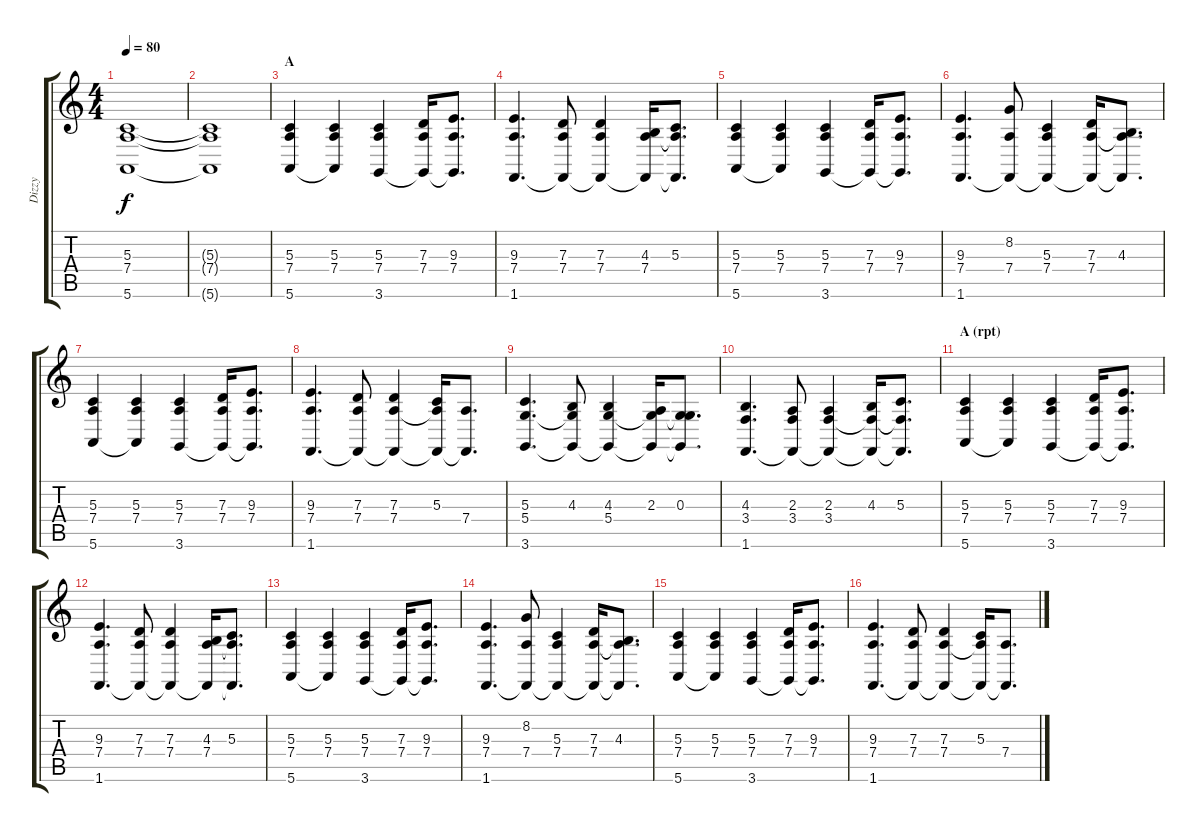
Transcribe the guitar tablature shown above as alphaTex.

\track ("Dizzy" "Dizzy") {instrument frenchhorn}
\staff {score tabs}
\tuning (E4 B3 G3 D3 A2 E2) {hide}
\ts (4 4)
\tempo 80
\clef g2
\ks c
(5.3 7.4 5.6).1{dy f} |
(5.3{t} 7.4{t} 5.6{t}).1 |
\section ("" "A")
(5.3 7.4 5.6).4 (5.3 7.4 5.6{t}).4 (5.3 7.4 3.6).4 (7.3 7.4 3.6{t}).16 (9.3 7.4 3.6{t}).8{d} |
(9.3 7.4 1.6).4{d} (7.3 7.4 1.6{t}).8 (7.3 7.4 1.6{t}).4 (4.3 7.4 1.6{t}).16 (5.3 7.4{t} 1.6{t}).8{d} |
(5.3 7.4 5.6).4 (5.3 7.4 5.6{t}).4 (5.3 7.4 3.6).4 (7.3 7.4 3.6{t}).16 (9.3 7.4 3.6{t}).8{d} |
(9.3 7.4 1.6).4{d} (8.2 7.4 1.6{t}).8 (5.3 7.4 1.6{t}).4 (7.3 7.4 1.6{t}).16 (4.3 7.4{t} 1.6{t}).8{d} |
(5.3 7.4 5.6).4 (5.3 7.4 5.6{t}).4 (5.3 7.4 3.6).4 (7.3 7.4 3.6{t}).16 (9.3 7.4 3.6{t}).8{d} |
(9.3 7.4 1.6).4{d} (7.3 7.4 1.6{t}).8 (7.3 7.4 1.6{t}).4 (5.3 7.4{t} 1.6{t}).16 (7.4 1.6{t}).8{d} |
(5.3 5.4 3.6).4{d} (4.3 5.4{t} 3.6{t}).8 (4.3 5.4 3.6{t}).4 (2.3 5.4{t} 3.6{t}).16 (0.3 5.4{t} 3.6{t}).8{d} |
(4.3 3.4 1.6).4{d} (2.3 3.4 1.6{t}).8 (2.3 3.4 1.6{t}).4 (4.3 3.4{t} 1.6{t}).16 (5.3 3.4{t} 1.6{t}).8{d} |
\section ("" "A (rpt)")
(5.3 7.4 5.6).4 (5.3 7.4 5.6{t}).4 (5.3 7.4 3.6).4 (7.3 7.4 3.6{t}).16 (9.3 7.4 3.6{t}).8{d} |
(9.3 7.4 1.6).4{d} (7.3 7.4 1.6{t}).8 (7.3 7.4 1.6{t}).4 (4.3 7.4 1.6{t}).16 (5.3 7.4{t} 1.6{t}).8{d} |
(5.3 7.4 5.6).4 (5.3 7.4 5.6{t}).4 (5.3 7.4 3.6).4 (7.3 7.4 3.6{t}).16 (9.3 7.4 3.6{t}).8{d} |
(9.3 7.4 1.6).4{d} (8.2 7.4 1.6{t}).8 (5.3 7.4 1.6{t}).4 (7.3 7.4 1.6{t}).16 (4.3 7.4{t} 1.6{t}).8{d} |
(5.3 7.4 5.6).4 (5.3 7.4 5.6{t}).4 (5.3 7.4 3.6).4 (7.3 7.4 3.6{t}).16 (9.3 7.4 3.6{t}).8{d} |
(9.3 7.4 1.6).4{d} (7.3 7.4 1.6{t}).8 (7.3 7.4 1.6{t}).4 (5.3 7.4{t} 1.6{t}).16 (7.4 1.6{t}).8{d}
